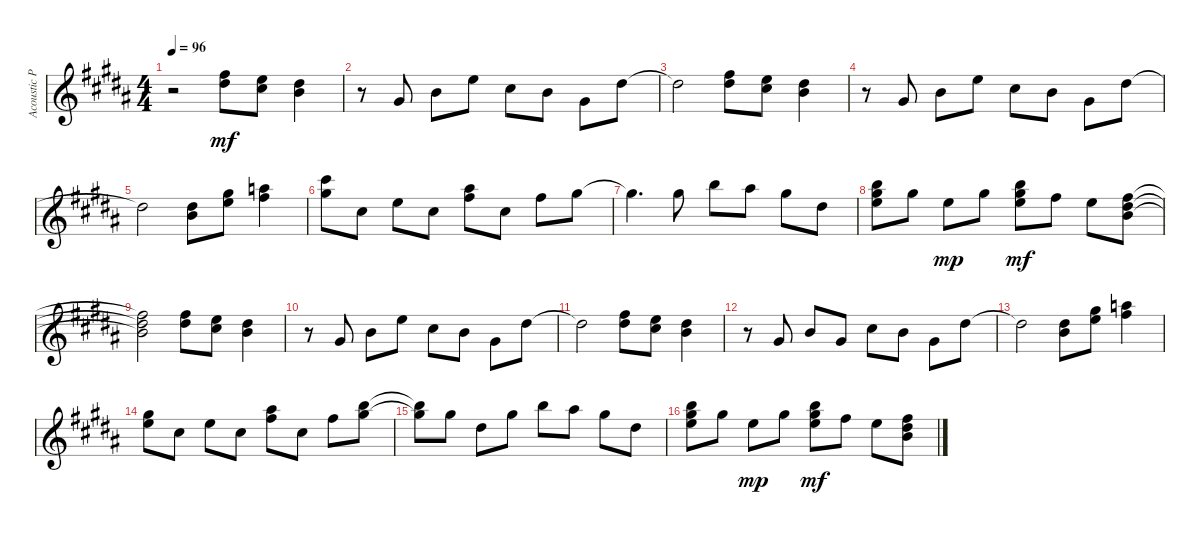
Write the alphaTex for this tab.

\track ("Acoustic Piano (Staff 1)" "Acoustic P") {instrument electricguitarclean}
\staff {score}
\tuning (E4 B3 G3 D3 A2 E2 B1) {hide}
\ts (4 4)
\tempo 96
\clef g2
\ks b
r.2{dy mf instrument electricguitarclean} (2.1 4.2).8 (0.1 2.2).8 (4.2 4.3).4 |
r.8 1.3.8 0.2.8 0.1.8 2.2.8 0.2.8 1.3.8 4.2.8 |
4.2{t}.2 (2.1 4.2).8 (0.1 2.2).8 (4.2 4.3).4 |
r.8 1.3.8 0.2.8 0.1.8 2.2.8 0.2.8 1.3.8 4.2.8 |
4.2{t}.2 (4.2 4.3).8 (4.1 5.2).8 (2.1 10.2).4 |
(4.1 14.2).8 2.2.8 0.1.8 2.2.8 (6.1 7.2).8 2.2.8 2.1.8 4.1.8 |
4.1{t}.4{d} 4.1.8 7.1.8 6.1.8 4.1.8 4.2.8 |
(0.1 9.2 16.3).8 4.1.8 0.1.8{dy mp} 4.1.8 (7.1 9.2 9.3).8{dy mf} 2.1.8 0.1.8 (2.1 4.2 4.3).8 |
(2.1{t} 4.2{t} 4.3{t}).2 (2.1 4.2).8 (0.1 2.2).8 (4.2 4.3).4 |
r.8 1.3.8 0.2.8 0.1.8 2.2.8 0.2.8 1.3.8 4.2.8 |
4.2{t}.2 (2.1 4.2).8 (0.1 2.2).8 (4.2 4.3).4 |
r.8 1.3.8 0.2.8 1.3.8 2.2.8 0.2.8 1.3.8 4.2.8 |
4.2{t}.2 (4.2 4.3).8 (0.1 9.2).8 (2.1 10.2).4 |
(4.1 5.2).8 2.2.8 0.1.8 2.2.8 (2.1 11.2).8 2.2.8 2.1.8 (4.1 12.2).8 |
(4.1{t} 12.2{t}).8 4.1.8 4.2.8 4.1.8 7.1.8 6.1.8 4.1.8 4.2.8 |
(0.1 9.2 16.3).8 4.1.8 0.1.8{dy mp} 4.1.8 (7.1 9.2 9.3).8{dy mf} 2.1.8 0.1.8 (2.1 4.2 4.3).8
